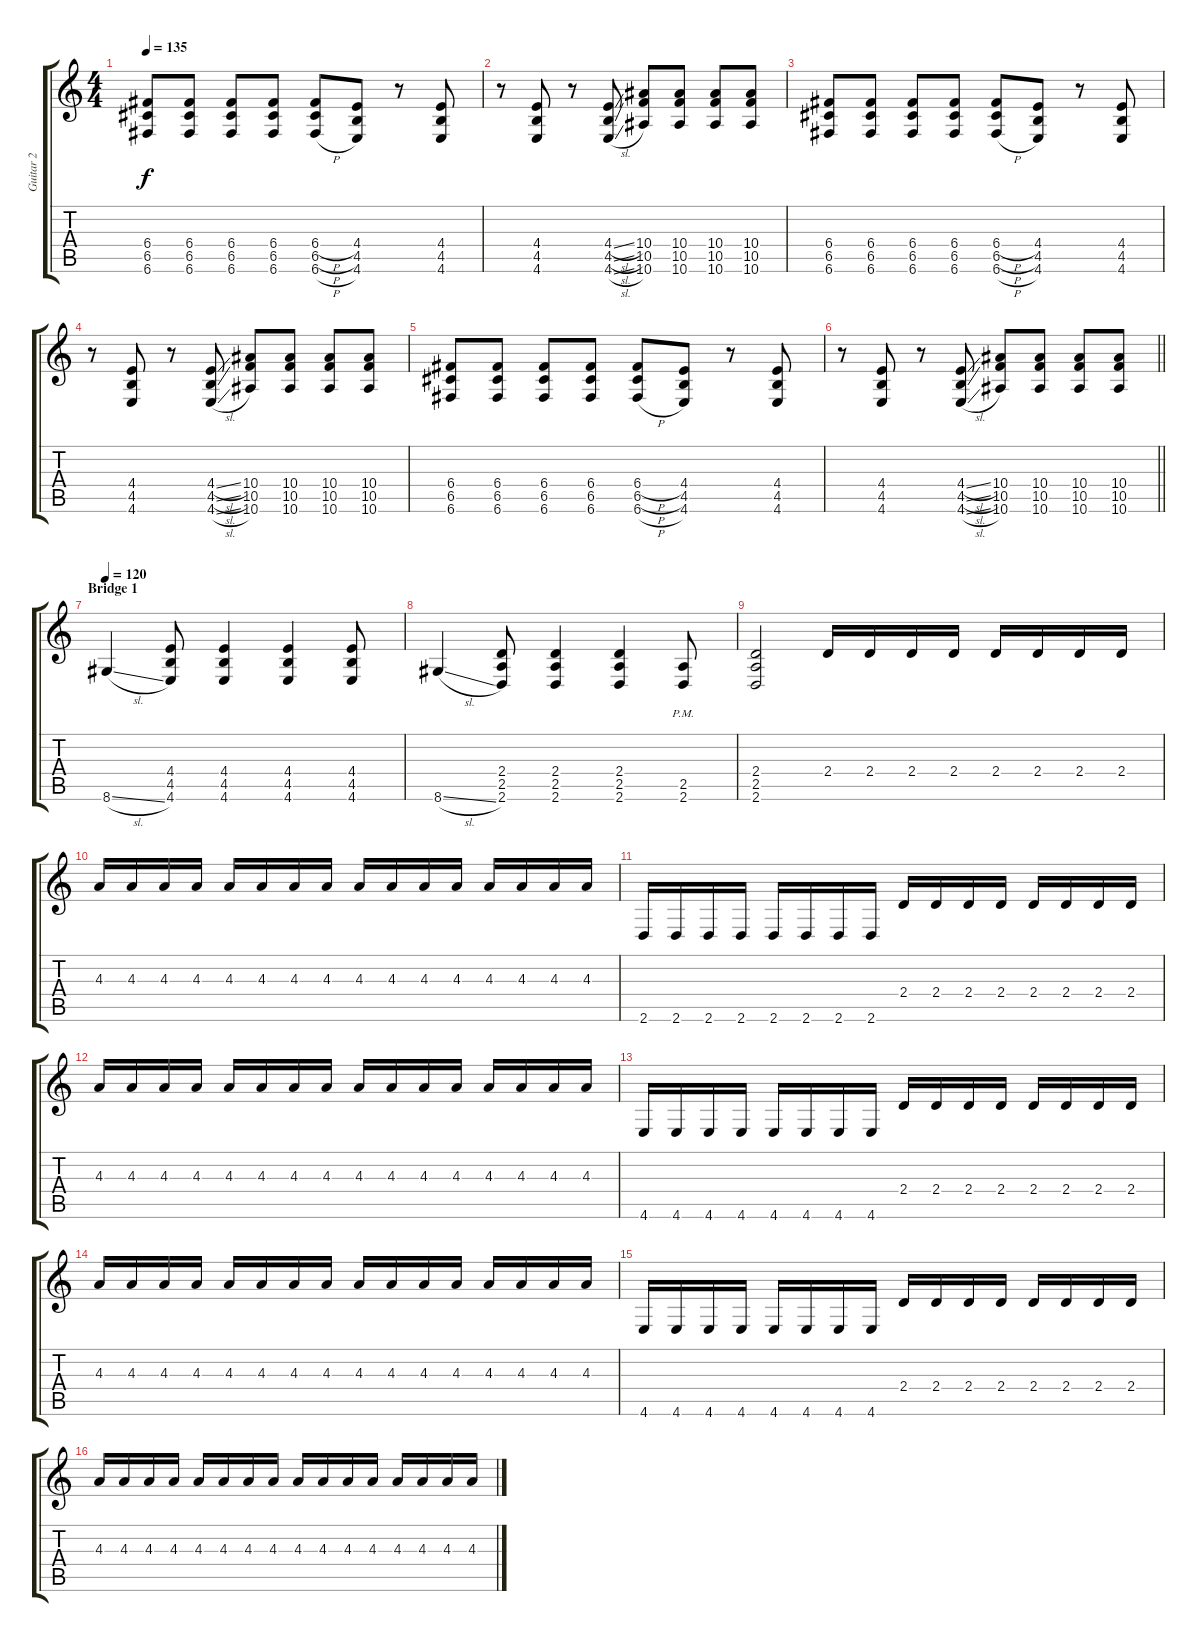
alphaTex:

\track ("Guitar 2" "Guitar 2") {instrument distortionguitar}
\staff {score tabs}
\tuning (D4 A3 F3 C3 G2 C2) {hide}
\ts (4 4)
\tempo 135
\clef g2
\ks c
(6.4 6.5 6.6).8{dy f} (6.4 6.5 6.6).8 (6.4 6.5 6.6).8 (6.4 6.5 6.6).8 (6.4{h} 6.5{h} 6.6{h}).8 (4.4 4.5 4.6).8 r.8 (4.4 4.5 4.6).8 |
r.8 (4.4 4.5 4.6).8 r.8 (4.4{sl} 4.5{sl} 4.6{sl}).8 (10.4 10.5 10.6).8 (10.4 10.5 10.6).8 (10.4 10.5 10.6).8 (10.4 10.5 10.6).8 |
(6.4 6.5 6.6).8 (6.4 6.5 6.6).8 (6.4 6.5 6.6).8 (6.4 6.5 6.6).8 (6.4{h} 6.5{h} 6.6{h}).8 (4.4 4.5 4.6).8 r.8 (4.4 4.5 4.6).8 |
r.8 (4.4 4.5 4.6).8 r.8 (4.4{sl} 4.5{sl} 4.6{sl}).8 (10.4 10.5 10.6).8 (10.4 10.5 10.6).8 (10.4 10.5 10.6).8 (10.4 10.5 10.6).8 |
(6.4 6.5 6.6).8 (6.4 6.5 6.6).8 (6.4 6.5 6.6).8 (6.4 6.5 6.6).8 (6.4{h} 6.5{h} 6.6{h}).8 (4.4 4.5 4.6).8 r.8 (4.4 4.5 4.6).8 |
\barLineRight lightlight
r.8 (4.4 4.5 4.6).8 r.8 (4.4{sl} 4.5{sl} 4.6{sl}).8 (10.4 10.5 10.6).8 (10.4 10.5 10.6).8 (10.4 10.5 10.6).8 (10.4 10.5 10.6).8 |
\section ("" "Bridge 1")
\tempo 120
8.6{sl}.4 (4.4 4.5 4.6).8 (4.4 4.5 4.6).4 (4.4 4.5 4.6).4 (4.4 4.5 4.6).8 |
8.6{sl}.4 (2.4 2.5 2.6).8 (2.4 2.5 2.6).4 (2.4 2.5 2.6).4 (2.5{pm} 2.6{pm}).8 |
(2.4 2.5 2.6).2 2.4.16 2.4.16 2.4.16 2.4.16 2.4.16 2.4.16 2.4.16 2.4.16 |
4.3.16 4.3.16 4.3.16 4.3.16 4.3.16 4.3.16 4.3.16 4.3.16 4.3.16 4.3.16 4.3.16 4.3.16 4.3.16 4.3.16 4.3.16 4.3.16 |
2.6.16 2.6.16 2.6.16 2.6.16 2.6.16 2.6.16 2.6.16 2.6.16 2.4.16 2.4.16 2.4.16 2.4.16 2.4.16 2.4.16 2.4.16 2.4.16 |
4.3.16 4.3.16 4.3.16 4.3.16 4.3.16 4.3.16 4.3.16 4.3.16 4.3.16 4.3.16 4.3.16 4.3.16 4.3.16 4.3.16 4.3.16 4.3.16 |
4.6.16 4.6.16 4.6.16 4.6.16 4.6.16 4.6.16 4.6.16 4.6.16 2.4.16 2.4.16 2.4.16 2.4.16 2.4.16 2.4.16 2.4.16 2.4.16 |
4.3.16 4.3.16 4.3.16 4.3.16 4.3.16 4.3.16 4.3.16 4.3.16 4.3.16 4.3.16 4.3.16 4.3.16 4.3.16 4.3.16 4.3.16 4.3.16 |
4.6.16 4.6.16 4.6.16 4.6.16 4.6.16 4.6.16 4.6.16 4.6.16 2.4.16 2.4.16 2.4.16 2.4.16 2.4.16 2.4.16 2.4.16 2.4.16 |
4.3.16 4.3.16 4.3.16 4.3.16 4.3.16 4.3.16 4.3.16 4.3.16 4.3.16 4.3.16 4.3.16 4.3.16 4.3.16 4.3.16 4.3.16 4.3.16
